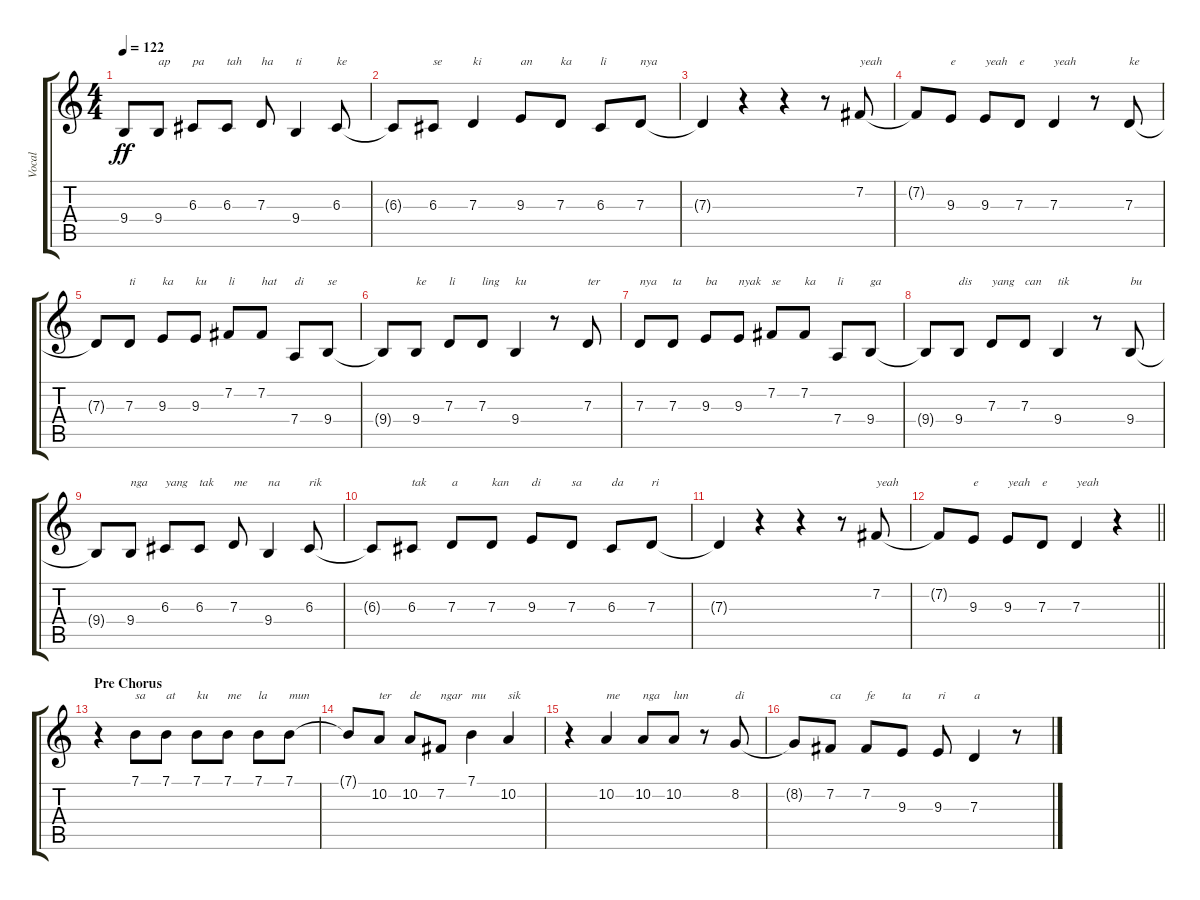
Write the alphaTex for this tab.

\track ("Vocal" "Vocal") {instrument lead2sawtooth}
\staff {score tabs}
\tuning (E4 B3 G3 D3 A2 E2) {hide}
\ts (4 4)
\tempo 122
\clef g2
\ks c
9.4{t}.8{dy ff} 9.4.8{txt "ap"} 6.3.8{txt "pa"} 6.3.8{txt "tah"} 7.3.8{txt "ha"} 9.4.4{txt "ti"} 6.3.8{txt "ke"} |
6.3{t}.8 6.3.8{txt "se"} 7.3.4{txt "ki"} 9.3.8{txt "an"} 7.3.8{txt "ka"} 6.3.8{txt "li"} 7.3.8{txt "nya"} |
7.3{t}.4 r.4 r.4 r.8 7.2.8{txt "yeah"} |
7.2{t}.8 9.3.8{txt "e"} 9.3.8{txt "yeah"} 7.3.8{txt "e"} 7.3.4{txt "yeah"} r.8 7.3.8{txt "ke"} |
7.3{t}.8 7.3.8{txt "ti"} 9.3.8{txt "ka"} 9.3.8{txt "ku"} 7.2.8{txt "li"} 7.2.8{txt "hat"} 7.4.8{txt "di"} 9.4.8{txt "se"} |
9.4{t}.8 9.4.8{txt "ke"} 7.3.8{txt "li"} 7.3.8{txt "ling"} 9.4.4{txt "ku"} r.8 7.3.8{txt "ter"} |
7.3.8{txt "nya"} 7.3.8{txt "ta"} 9.3.8{txt "ba"} 9.3.8{txt "nyak"} 7.2.8{txt "se"} 7.2.8{txt "ka"} 7.4.8{txt "li"} 9.4.8{txt "ga"} |
9.4{t}.8 9.4.8{txt "dis"} 7.3.8{txt "yang"} 7.3.8{txt "can"} 9.4.4{txt "tik"} r.8 9.4.8{txt "bu"} |
9.4{t}.8 9.4.8{txt "nga"} 6.3.8{txt "yang"} 6.3.8{txt "tak"} 7.3.8{txt "me"} 9.4.4{txt "na"} 6.3.8{txt "rik"} |
6.3{t}.8 6.3.8{txt "tak"} 7.3.8{txt "a"} 7.3.8{txt "kan"} 9.3.8{txt "di"} 7.3.8{txt "sa"} 6.3.8{txt "da"} 7.3.8{txt "ri"} |
7.3{t}.4 r.4 r.4 r.8 7.2.8{txt "yeah"} |
\barLineRight lightlight
7.2{t}.8 9.3.8{txt "e"} 9.3.8{txt "yeah"} 7.3.8{txt "e"} 7.3.4{txt "yeah"} r.4 |
\section ("" "Pre Chorus")
r.4 7.1.8{txt "sa"} 7.1.8{txt "at"} 7.1.8{txt "ku"} 7.1.8{txt "me"} 7.1.8{txt "la"} 7.1.8{txt "mun"} |
7.1{t}.8 10.2.8{txt "ter"} 10.2.8{txt "de"} 7.2.8{txt "ngar"} 7.1.4{txt "mu"} 10.2.4{txt "sik"} |
r.4 10.2.4{txt "me"} 10.2.8{txt "nga"} 10.2.8{txt "lun"} r.8 8.2.8{txt "di"} |
8.2{t}.8 7.2.8{txt "ca"} 7.2.8{txt "fe"} 9.3.8{txt "ta"} 9.3.8{txt "ri"} 7.3.4{txt "a"} r.8
